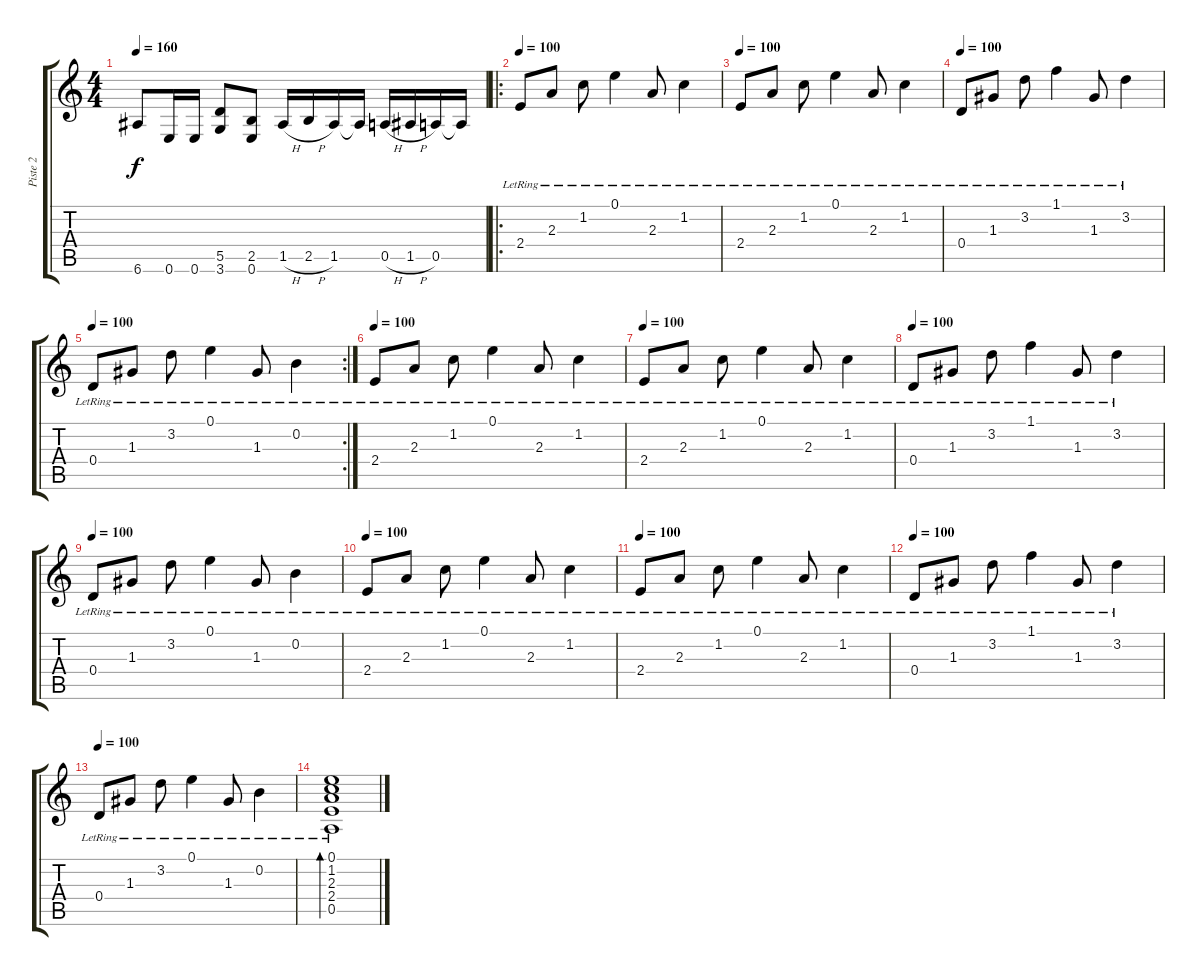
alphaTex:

\track ("Piste 2" "Piste 2") {instrument distortionguitar}
\staff {score tabs}
\tuning (E4 B3 G3 D3 A2 E2) {hide}
\ts (4 4)
\tempo 160
\clef g2
\ks c
6.6.8{dy f} 0.6.16 0.6.16 (5.5 3.6).8 (2.5 0.6).8 1.5{h}.16 2.5{h}.16 1.5.16 1.5{t}.16 0.5{h}.16 1.5{h}.16 0.5.16 0.5{t}.16 |
\ro
\tempo 100
2.4{lr}.8{instrument acousticguitarsteel} 2.3{lr}.8 1.2{lr}.8 0.1{lr}.4 2.3{lr}.8 1.2{lr}.4 |
\tempo 100
2.4{lr}.8{instrument acousticguitarsteel} 2.3{lr}.8 1.2{lr}.8 0.1{lr}.4 2.3{lr}.8 1.2{lr}.4 |
\tempo 100
0.4{lr}.8{instrument acousticguitarsteel} 1.3{lr}.8 3.2{lr}.8 1.1{lr}.4 1.3{lr}.8 3.2{lr}.4 |
\rc 2
\tempo 100
0.4{lr}.8{instrument acousticguitarsteel} 1.3{lr}.8 3.2{lr}.8 0.1{lr}.4 1.3{lr}.8 0.2{lr}.4 |
\tempo 100
2.4{lr}.8{volume 12 instrument acousticguitarsteel} 2.3{lr}.8 1.2{lr}.8 0.1{lr}.4 2.3{lr}.8 1.2{lr}.4 |
\tempo 100
2.4{lr}.8{instrument acousticguitarsteel} 2.3{lr}.8 1.2{lr}.8 0.1{lr}.4 2.3{lr}.8 1.2{lr}.4 |
\tempo 100
0.4{lr}.8{instrument acousticguitarsteel} 1.3{lr}.8 3.2{lr}.8 1.1{lr}.4 1.3{lr}.8 3.2{lr}.4 |
\tempo 100
0.4{lr}.8{instrument acousticguitarsteel} 1.3{lr}.8 3.2{lr}.8 0.1{lr}.4 1.3{lr}.8 0.2{lr}.4 |
\tempo 100
2.4{lr}.8{instrument acousticguitarsteel} 2.3{lr}.8 1.2{lr}.8 0.1{lr}.4 2.3{lr}.8 1.2{lr}.4 |
\tempo 100
2.4{lr}.8{instrument acousticguitarsteel} 2.3{lr}.8 1.2{lr}.8 0.1{lr}.4 2.3{lr}.8 1.2{lr}.4 |
\tempo 100
0.4{lr}.8{instrument acousticguitarsteel} 1.3{lr}.8 3.2{lr}.8 1.1{lr}.4 1.3{lr}.8 3.2{lr}.4 |
\tempo 100
0.4{lr}.8{instrument acousticguitarsteel} 1.3{lr}.8 3.2{lr}.8 0.1{lr}.4 1.3{lr}.8 0.2{lr}.4 |
(0.1{lr} 1.2{lr} 2.3{lr} 2.4{lr} 0.5{lr}).1{bd 240}
